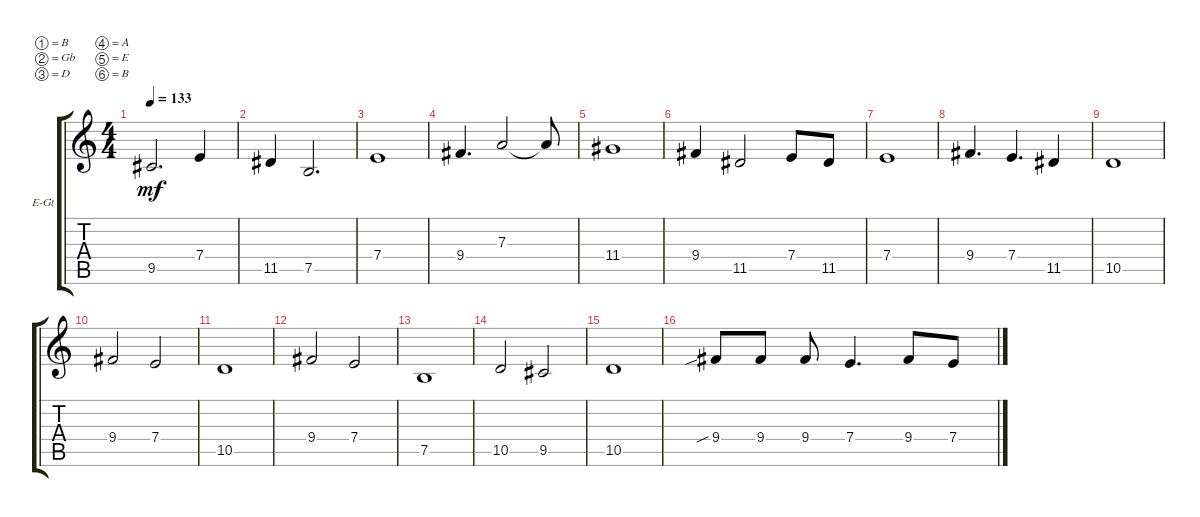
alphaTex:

\bracketExtendMode groupsimilarinstruments
\firstSystemTrackNameOrientation horizontal
\otherSystemsTrackNameOrientation horizontal
\track ("Vesa Kenttãkumpu" "E-Gt") {instrument distortionguitar}
\staff {score tabs}
\tuning (B3 Gb3 D3 A2 E2 B1)
\ts (4 4)
\tempo 133
\clef g2
\ks c
9.5.2{d dy mf} 7.4.4 |
11.5.4 7.5.2{d} |
7.4.1 |
9.4.4{d} 7.3.2 7.3{t}.8 |
11.4.1 |
9.4.4 11.5.2 7.4.8 11.5.8 |
7.4.1 |
9.4.4{d} 7.4.4{d} 11.5.4 |
10.5.1 |
9.4.2 7.4.2 |
10.5.1 |
9.4.2 7.4.2 |
7.5.1 |
10.5.2 9.5.2 |
10.5.1 |
9.4{sib}.8 9.4.8 9.4.8 7.4.4{d} 9.4.8 7.4.8
